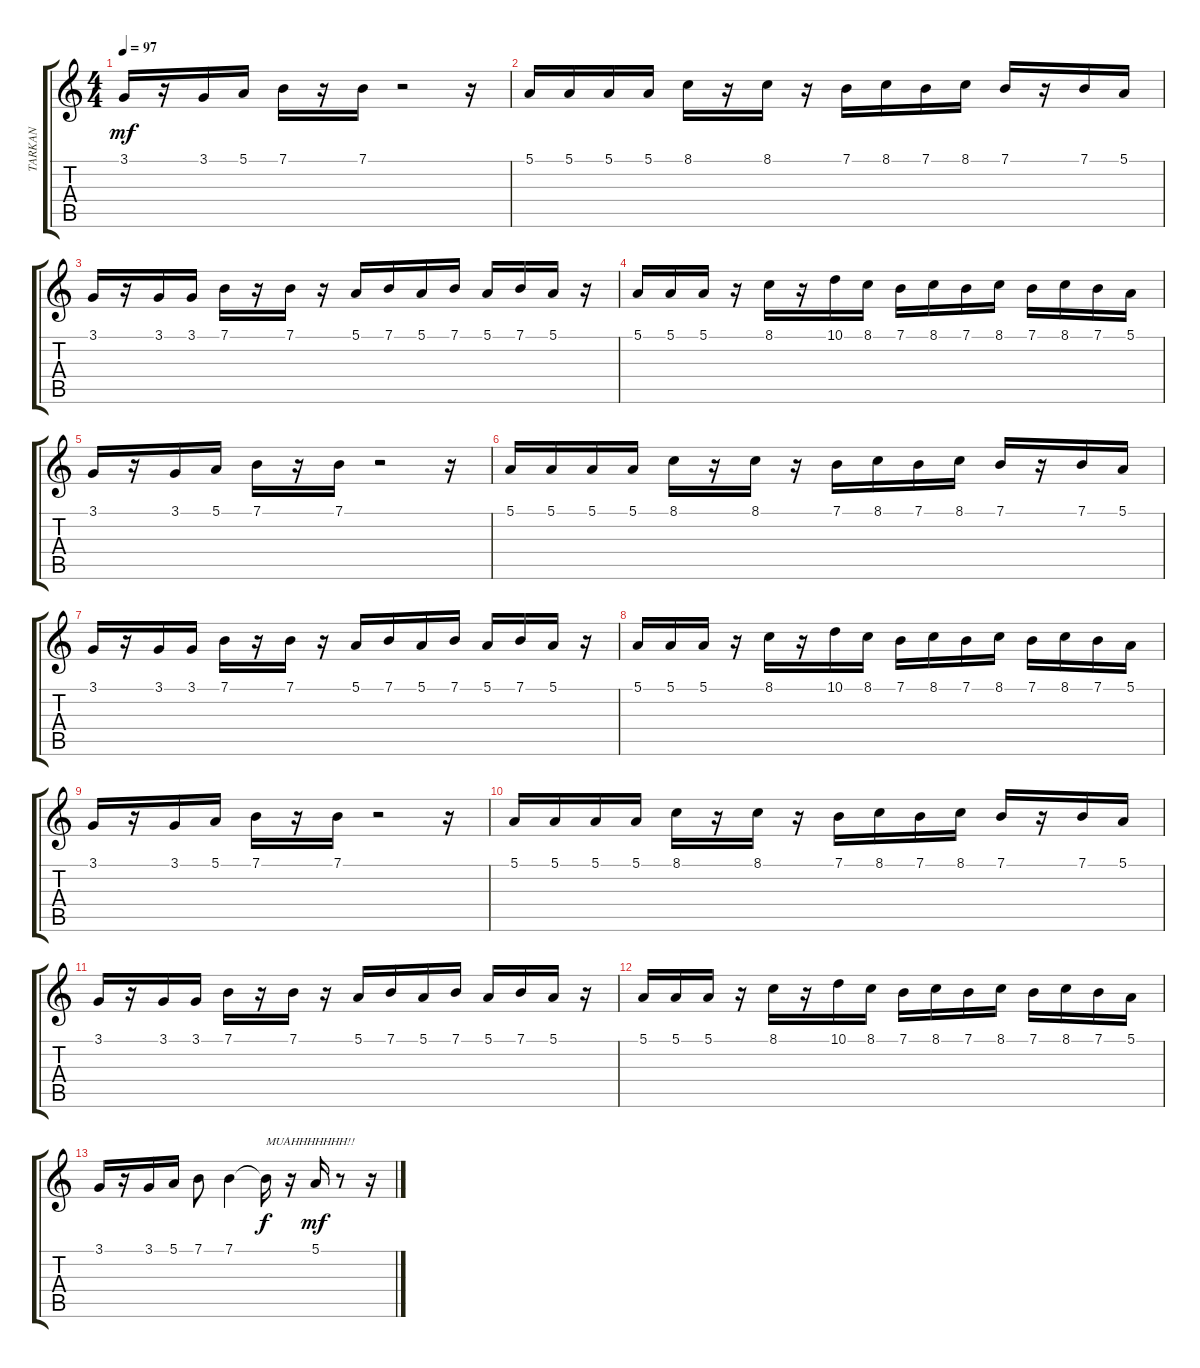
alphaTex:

\track ("TARKAN" "TARKAN") {instrument tangoaccordion}
\staff {score tabs}
\tuning (E4 B3 G3 D3 A2 E2) {hide}
\ts (4 4)
\tempo 97
\clef g2
\ks c
3.1.16{dy mf} r.16 3.1.16 5.1.16 7.1.16 r.16 7.1.16 r.2 r.16 |
5.1.16 5.1.16 5.1.16 5.1.16 8.1.16 r.16 8.1.16 r.16 7.1.16 8.1.16 7.1.16 8.1.16 7.1.16 r.16 7.1.16 5.1.16 |
3.1.16 r.16 3.1.16 3.1.16 7.1.16 r.16 7.1.16 r.16 5.1.16 7.1.16 5.1.16 7.1.16 5.1.16 7.1.16 5.1.16 r.16 |
5.1.16 5.1.16 5.1.16 r.16 8.1.16 r.16 10.1.16 8.1.16 7.1.16 8.1.16 7.1.16 8.1.16 7.1.16 8.1.16 7.1.16 5.1.16 |
3.1.16 r.16 3.1.16 5.1.16 7.1.16 r.16 7.1.16 r.2 r.16 |
5.1.16 5.1.16 5.1.16 5.1.16 8.1.16 r.16 8.1.16 r.16 7.1.16 8.1.16 7.1.16 8.1.16 7.1.16 r.16 7.1.16 5.1.16 |
3.1.16 r.16 3.1.16 3.1.16 7.1.16 r.16 7.1.16 r.16 5.1.16 7.1.16 5.1.16 7.1.16 5.1.16 7.1.16 5.1.16 r.16 |
5.1.16 5.1.16 5.1.16 r.16 8.1.16 r.16 10.1.16 8.1.16 7.1.16 8.1.16 7.1.16 8.1.16 7.1.16 8.1.16 7.1.16 5.1.16 |
3.1.16 r.16 3.1.16 5.1.16 7.1.16 r.16 7.1.16 r.2 r.16 |
5.1.16 5.1.16 5.1.16 5.1.16 8.1.16 r.16 8.1.16 r.16 7.1.16 8.1.16 7.1.16 8.1.16 7.1.16 r.16 7.1.16 5.1.16 |
3.1.16 r.16 3.1.16 3.1.16 7.1.16 r.16 7.1.16 r.16 5.1.16 7.1.16 5.1.16 7.1.16 5.1.16 7.1.16 5.1.16 r.16 |
5.1.16 5.1.16 5.1.16 r.16 8.1.16 r.16 10.1.16 8.1.16 7.1.16 8.1.16 7.1.16 8.1.16 7.1.16 8.1.16 7.1.16 5.1.16 |
3.1.16 r.16 3.1.16 5.1.16 7.1.8 7.1.4 7.1{t}.16{txt "MUAHHHHHHH!!" dy f} r.16 5.1.16{dy mf} r.8 r.16
